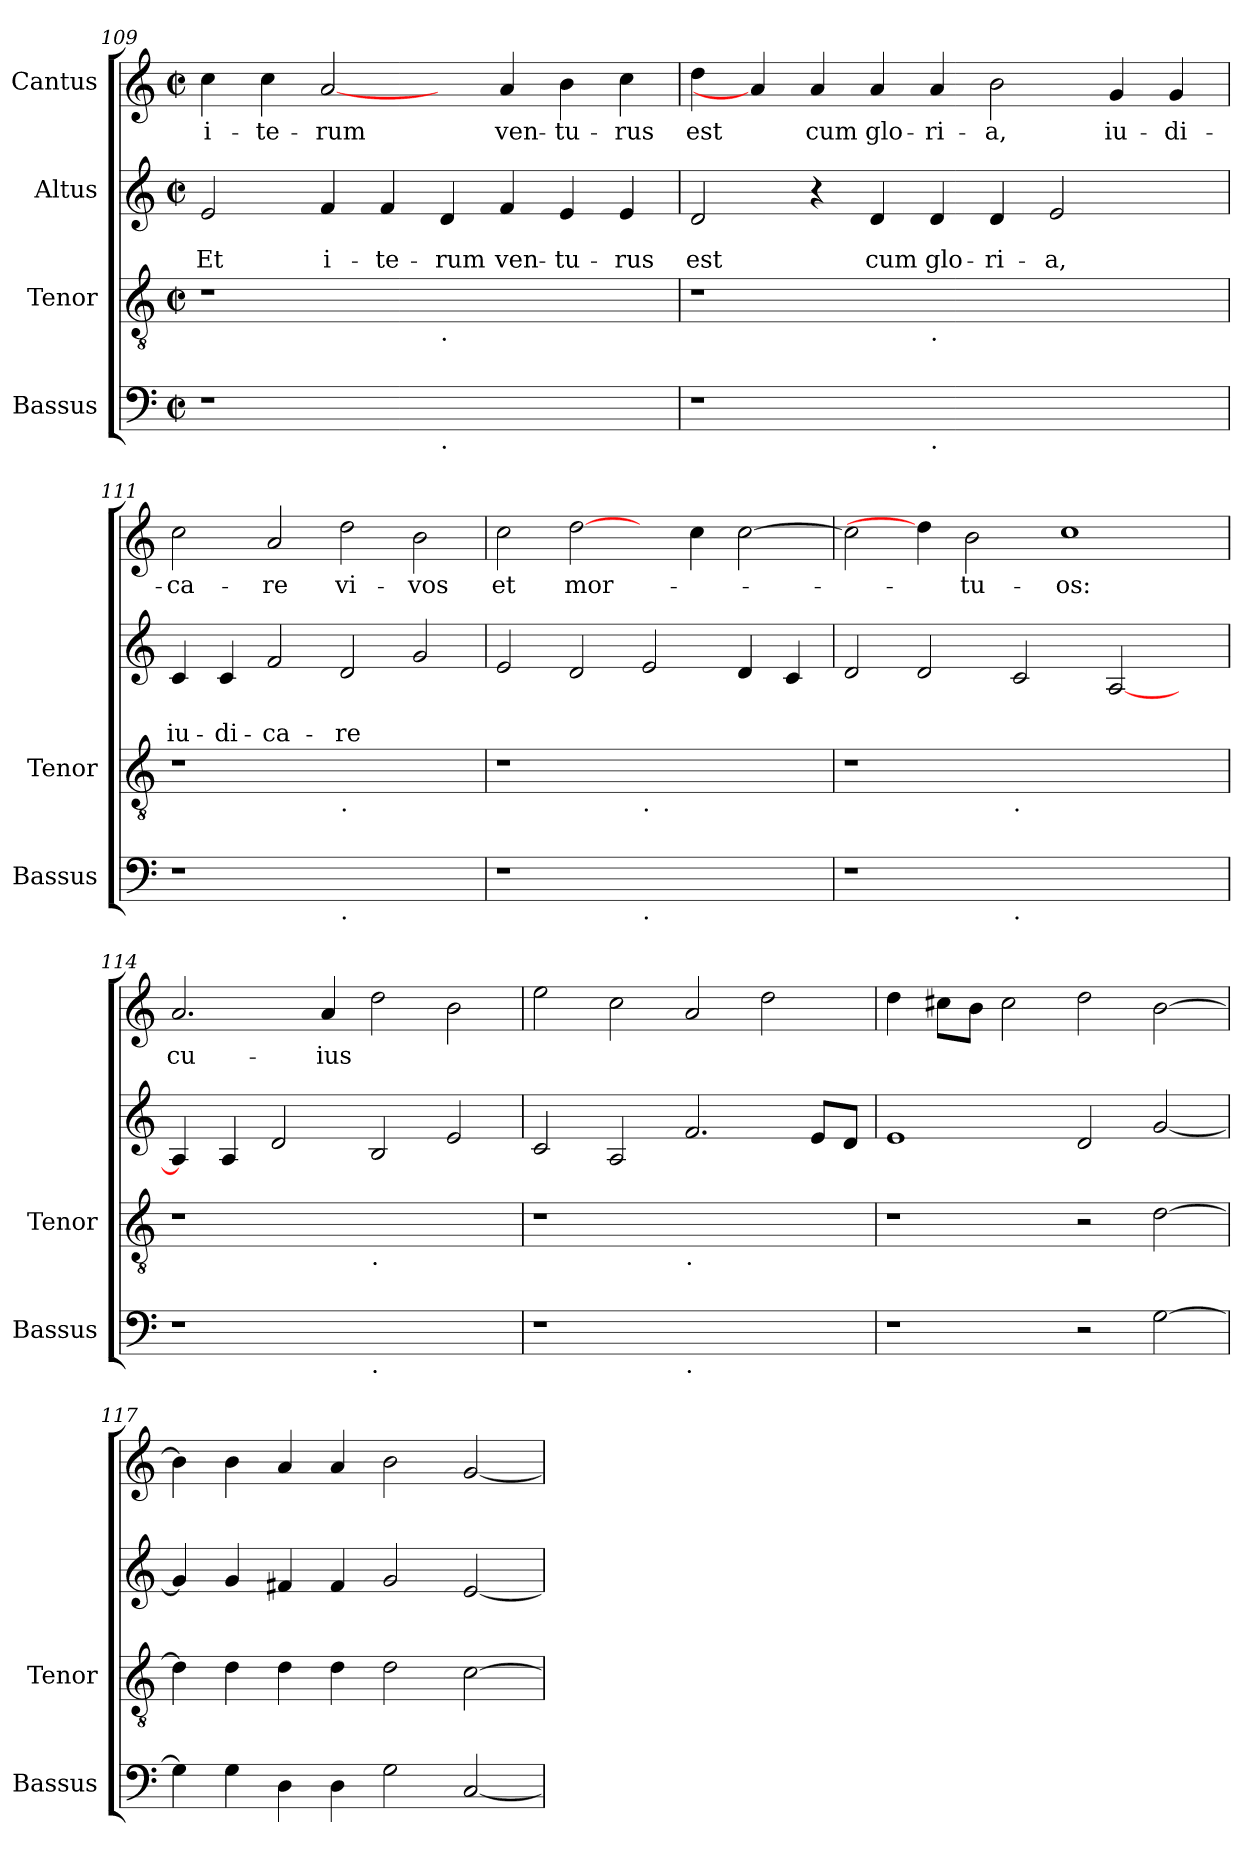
**kern	**kern	**kern	**text	**text	**kern	**text
*part4	*part3	*part2	*part2	*part2	*part1	*part1
*staff4	*staff3	*staff2	*staff2	*staff2	*staff1	*staff1
*I"Bassus	*I"Tenor	*I"Altus	*	*	*I"Cantus	*
*I'Bassus	*I'Tenor	*	*	*	*	*
*clefF4	*clefGv2	*clefG2	*	*	*clefG2	*
*k[]	*k[]	*k[]	*	*	*k[]	*
*C:	*C:	*C:	*	*	*C:	*
*M2/2	*M2/2	*M2/2	*	*	*M2/2	*
*met(c|)	*met(c|)	*met(c|)	*	*	*met(c|)	*
=109	=109	=109	=109	=109	=109	=109
!	!	!	!	!LO:LY:b	!	!LO:LY:b
1r	1r	2e/	.	Et	4cc\	i-
!	!	!	!	!	!	!LO:LY:b
.	.	.	.	.	4cc\	-te-
!	!	!	!	!LO:LY:b	!	!LO:LY:b
.	.	4f/	.	i-	[2a/	-rum
!	!	!	!	!LO:LY:b	!	!
.	.	4f/	.	-te-	.	.
!	!LO:TX:b:t=.	!	!	!	!	!
!LO:TX:b:t=.	!	!	!	!	!	!
!	!	!	!	!LO:LY:b	!	!
1ryy	1ryy	4d/	.	-rum	4ryy	.
!	!	!	!	!LO:LY:b	!	!LO:LY:b
.	.	4f/	.	ven-	4a/	ven-
!	!	!	!	!LO:LY:b	!	!LO:LY:b
.	.	4e/	.	-tu-	4b\	-tu-
!	!	!	!	!LO:LY:b:rj	!	!LO:LY:b:rj
.	.	4e/	.	-rus	4cc\	-rus
=110	=110	=110	=110	=110	=110	=110
!	!	!	!	!LO:LY:b	!	!LO:LY:b
1r	1r	2d/	.	est	4dd\	est
.	.	.	.	.	4a/]	.
!	!	!	!	!	!	!LO:LY:b
.	.	4r	.	.	4a/	cum
!	!	!	!	!LO:LY:b	!	!LO:LY:b
.	.	4d/	.	cum	4a/	glo-
!	!LO:TX:b:t=.	!	!	!	!	!
!LO:TX:b:t=.	!	!	!	!	!	!
!	!	!	!	!LO:LY:b	!	!LO:LY:b
1ryy	1ryy	4d/	.	glo-	4a/	-ri-
!	!	!	!	!LO:LY:b	!	!LO:LY:b
.	.	4d/	.	-ri-	2b\	-a,
!	!	!	!	!LO:LY:b	!	!
.	.	2e/	.	-a,	.	.
!	!	!	!	!	!	!LO:LY:b
.	.	.	.	.	4g/	iu-
!	!	!	!	!	!	!LO:LY:b
4ryy	4ryy	4ryy	.	.	4g/	-di-
!!LO:LB:g=z
=111	=111	=111	=111	=111	=111	=111
!	!	!	!	!LO:LY:b	!	!LO:LY:b
1r	1r	4c/	.	iu-	2cc\	-ca-
!	!	!	!	!LO:LY:b	!	!
.	.	4c/	.	-di-	.	.
!	!	!	!	!LO:LY:b:rj	!	!LO:LY:b
.	.	2f/	.	-ca-	2a/	-re
!	!LO:TX:b:t=.	!	!	!	!	!
!LO:TX:b:t=.	!	!	!	!	!	!
!	!	!	!	!LO:LY:b	!	!LO:LY:b
1ryy	1ryy	2d/	.	-re	2dd\	vi-
!	!	!	!	!	!	!LO:LY:b
.	.	2g/	.	.	2b\	-vos
=112	=112	=112	=112	=112	=112	=112
!	!	!	!	!	!	!LO:LY:b
1r	1r	2e/	.	.	2cc\	et
!	!	!	!	!	!	!LO:LY:b
.	.	2d/	.	.	[2dd\	mor-
!	!LO:TX:b:t=.	!	!	!	!	!
!LO:TX:b:t=.	!	!	!	!	!	!
1ryy	1ryy	2e/	.	.	4ryy	.
.	.	.	.	.	4cc\	.
.	.	4d/	.	.	[>2cc\	.
.	.	4c/	.	.	.	.
=113	=113	=113	=113	=113	=113	=113
1r	1r	2d/	.	.	2cc\]	.
.	.	2d/	.	.	4dd\]	.
!	!	!	!	!	!	!LO:LY:b
.	.	.	.	.	2b\	-tu-
!	!LO:TX:b:t=.	!	!	!	!	!
!LO:TX:b:t=.	!	!	!	!	!	!
1ryy	1ryy	2c/	.	.	.	.
!	!	!	!	!	!	!LO:LY:b
.	.	.	.	.	1cc	-os:
.	.	[<2A/	.	.	.	.
4ryy	4ryy	4ryy	.	.	.	.
=114	=114	=114	=114	=114	=114	=114
!	!	!	!	!	!	!LO:LY:b
1r	1r	4A/]	.	.	2.a/	cu-
.	.	4A/	.	.	.	.
.	.	2d/	.	.	.	.
!	!	!	!	!	!	!LO:LY:b
.	.	.	.	.	4a/	-ius
!	!LO:TX:b:t=.	!	!	!	!	!
!LO:TX:b:t=.	!	!	!	!	!	!
1ryy	1ryy	2B/	.	.	2dd\	.
.	.	2e/	.	.	2b\	.
=115	=115	=115	=115	=115	=115	=115
1r	1r	2c/	.	.	2ee\	.
.	.	2A/	.	.	2cc\	.
!	!LO:TX:b:t=.	!	!	!	!	!
!LO:TX:b:t=.	!	!	!	!	!	!
1ryy	1ryy	2.f/	.	.	2a/	.
.	.	.	.	.	2dd\	.
.	.	8e/L	.	.	.	.
.	.	8d/J	.	.	.	.
!!LO:PB:g=z
=116	=116	=116	=116	=116	=116	=116
1r	1r	1e	.	.	4dd\	.
.	.	.	.	.	8cc#X\L	.
.	.	.	.	.	8b\J	.
.	.	.	.	.	2cc#\	.
2r	2r	2d/	.	.	2dd\	.
[>2G\	[>2d\	[<2g/	.	.	[>2b\	.
=117	=117	=117	=117	=117	=117	=117
4G\]	4d\]	4g/]	.	.	4b\]	.
4G\	4d\	4g/	.	.	4b\	.
4D\	4d\	4f#X/	.	.	4a/	.
4D\	4d\	4f#/	.	.	4a/	.
2G\	2d\	2g/	.	.	2b\	.
[<2C/	[>2c\	[<2e/	.	.	[<2g/	.
=	=	=	=	=	=	=
*-	*-	*-	*-	*-	*-	*-
